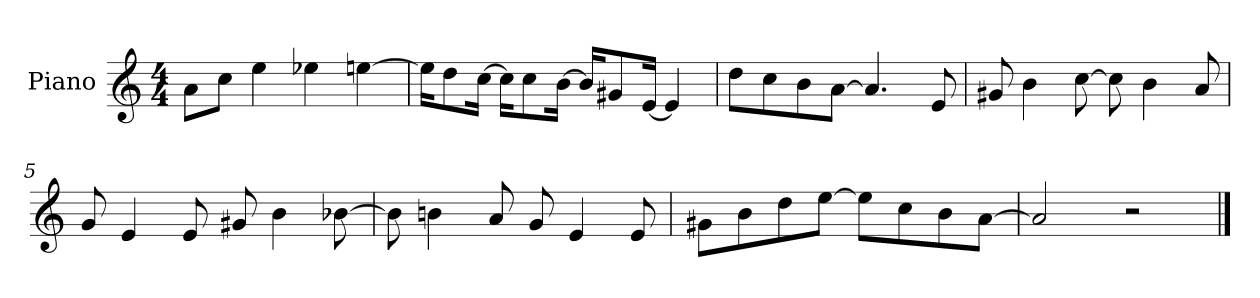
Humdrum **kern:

**kern
*part1
*staff1
*I"Piano
*I'P-no
*clefG2
*k[]
*M4/4
*MM90
=1
8a\L
8cc\J
4ee\
4ee-X\
[4een\
=2
16ee\KL]
8dd\
[16cc\Jk
16cc\KL]
8cc\
[16b\Jk
16b/KL]
8g#X/
[16e/Jk
4e/]
=3
8dd\L
8cc\
8b\
[8a\J
4.a/]
8e/
=4
8g#X/
4b\
[8cc\
8cc\]
4b\
8a/
!!LO:LB:g=z
=5
8g/
4e/
8e/
8g#X/
4b\
[8b-X\
=6
8b-\]
4bn\
8a/
8g/
4e/
8e/
=7
8g#X\L
8b\
8dd\
[8ee\J
8ee\L]
8cc\
8b\
[8a\J
=8
2a/]
2r
==
*-
